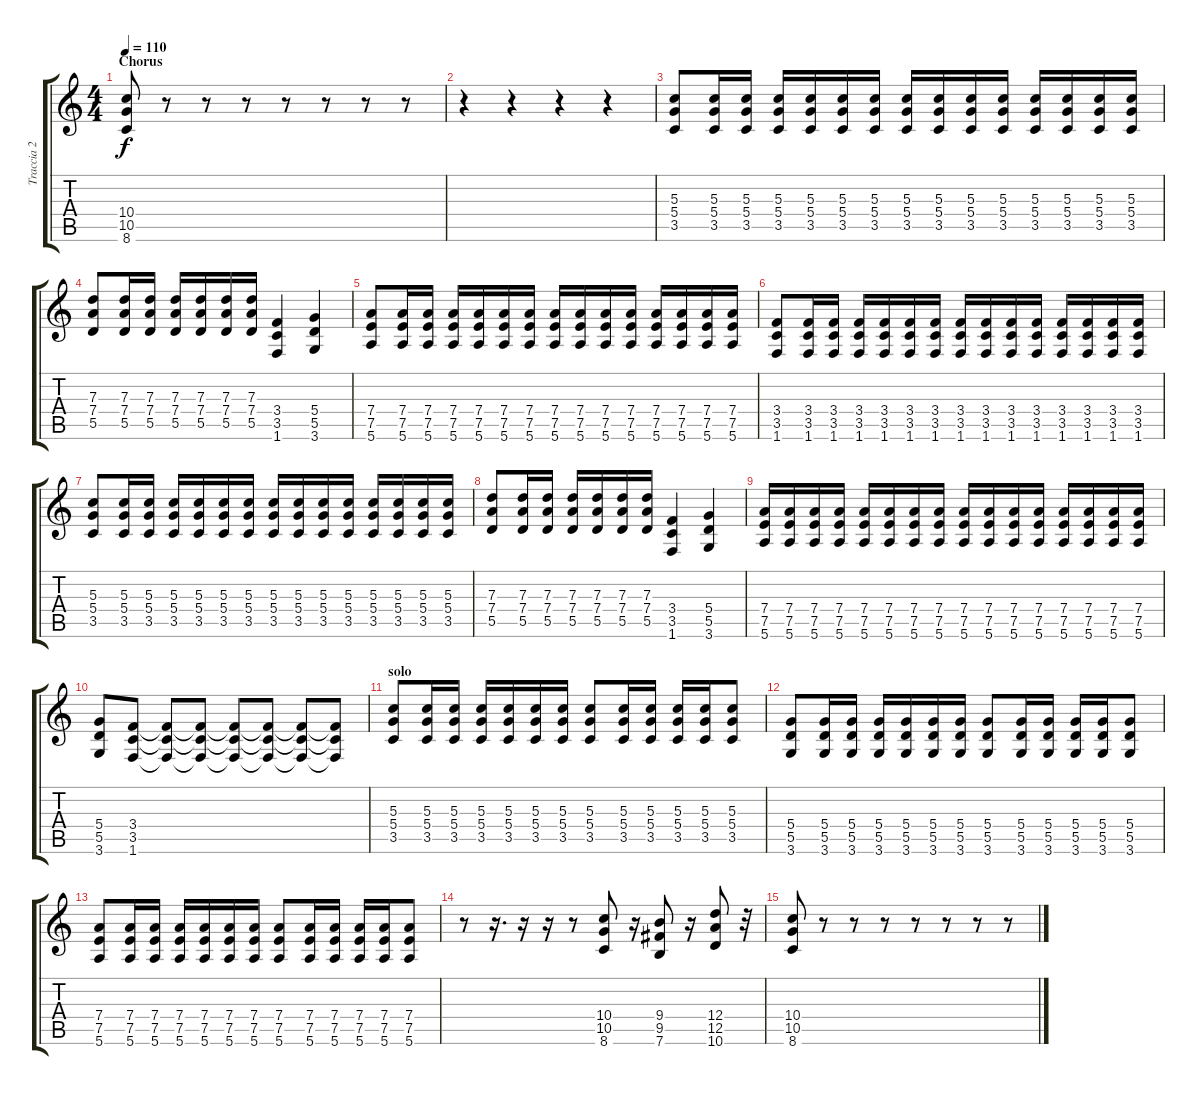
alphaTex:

\track ("Traccia 2" "Traccia 2") {instrument distortionguitar}
\staff {score tabs}
\tuning (E4 B3 G3 D3 A2 E2) {hide}
\ts (4 4)
\section ("" "Chorus")
\tempo 110
\clef g2
\ks c
(10.4 10.5 8.6).8{dy f} r.8 r.8 r.8 r.8 r.8 r.8 r.8 |
r.4 r.4 r.4 r.4 |
(5.3 5.4 3.5).8 (5.3 5.4 3.5).16 (5.3 5.4 3.5).16 (5.3 5.4 3.5).16 (5.3 5.4 3.5).16 (5.3 5.4 3.5).16 (5.3 5.4 3.5).16 (5.3 5.4 3.5).16 (5.3 5.4 3.5).16 (5.3 5.4 3.5).16 (5.3 5.4 3.5).16 (5.3 5.4 3.5).16 (5.3 5.4 3.5).16 (5.3 5.4 3.5).16 (5.3 5.4 3.5).16 |
(7.3 7.4 5.5).8 (7.3 7.4 5.5).16 (7.3 7.4 5.5).16 (7.3 7.4 5.5).16 (7.3 7.4 5.5).16 (7.3 7.4 5.5).16 (7.3 7.4 5.5).16 (3.4 3.5 1.6).4 (5.4 5.5 3.6).4 |
(7.4 7.5 5.6).8 (7.4 7.5 5.6).16 (7.4 7.5 5.6).16 (7.4 7.5 5.6).16 (7.4 7.5 5.6).16 (7.4 7.5 5.6).16 (7.4 7.5 5.6).16 (7.4 7.5 5.6).16 (7.4 7.5 5.6).16 (7.4 7.5 5.6).16 (7.4 7.5 5.6).16 (7.4 7.5 5.6).16 (7.4 7.5 5.6).16 (7.4 7.5 5.6).16 (7.4 7.5 5.6).16 |
(3.4 3.5 1.6).8 (3.4 3.5 1.6).16 (3.4 3.5 1.6).16 (3.4 3.5 1.6).16 (3.4 3.5 1.6).16 (3.4 3.5 1.6).16 (3.4 3.5 1.6).16 (3.4 3.5 1.6).16 (3.4 3.5 1.6).16 (3.4 3.5 1.6).16 (3.4 3.5 1.6).16 (3.4 3.5 1.6).16 (3.4 3.5 1.6).16 (3.4 3.5 1.6).16 (3.4 3.5 1.6).16 |
(5.3 5.4 3.5).8 (5.3 5.4 3.5).16 (5.3 5.4 3.5).16 (5.3 5.4 3.5).16 (5.3 5.4 3.5).16 (5.3 5.4 3.5).16 (5.3 5.4 3.5).16 (5.3 5.4 3.5).16 (5.3 5.4 3.5).16 (5.3 5.4 3.5).16 (5.3 5.4 3.5).16 (5.3 5.4 3.5).16 (5.3 5.4 3.5).16 (5.3 5.4 3.5).16 (5.3 5.4 3.5).16 |
(7.3 7.4 5.5).8 (7.3 7.4 5.5).16 (7.3 7.4 5.5).16 (7.3 7.4 5.5).16 (7.3 7.4 5.5).16 (7.3 7.4 5.5).16 (7.3 7.4 5.5).16 (3.4 3.5 1.6).4 (5.4 5.5 3.6).4 |
(7.4 7.5 5.6).16 (7.4 7.5 5.6).16 (7.4 7.5 5.6).16 (7.4 7.5 5.6).16 (7.4 7.5 5.6).16 (7.4 7.5 5.6).16 (7.4 7.5 5.6).16 (7.4 7.5 5.6).16 (7.4 7.5 5.6).16 (7.4 7.5 5.6).16 (7.4 7.5 5.6).16 (7.4 7.5 5.6).16 (7.4 7.5 5.6).16 (7.4 7.5 5.6).16 (7.4 7.5 5.6).16 (7.4 7.5 5.6).16 |
(5.4 5.5 3.6).8 (3.4 3.5 1.6).8 (3.4{t} 3.5{t} 1.6{t}).8 (3.4{t} 3.5{t} 1.6{t}).8 (3.4{t} 3.5{t} 1.6{t}).8 (3.4{t} 3.5{t} 1.6{t}).8 (3.4{t} 3.5{t} 1.6{t}).8 (3.4{t} 3.5{t} 1.6{t}).8 |
\section ("" "solo")
(5.3 5.4 3.5).8 (5.3 5.4 3.5).16 (5.3 5.4 3.5).16 (5.3 5.4 3.5).16 (5.3 5.4 3.5).16 (5.3 5.4 3.5).16 (5.3 5.4 3.5).16 (5.3 5.4 3.5).8 (5.3 5.4 3.5).16 (5.3 5.4 3.5).16 (5.3 5.4 3.5).16 (5.3 5.4 3.5).16 (5.3 5.4 3.5).8 |
(5.4 5.5 3.6).8 (5.4 5.5 3.6).16 (5.4 5.5 3.6).16 (5.4 5.5 3.6).16 (5.4 5.5 3.6).16 (5.4 5.5 3.6).16 (5.4 5.5 3.6).16 (5.4 5.5 3.6).8 (5.4 5.5 3.6).16 (5.4 5.5 3.6).16 (5.4 5.5 3.6).16 (5.4 5.5 3.6).16 (5.4 5.5 3.6).8 |
\section ("" "")
(7.4 7.5 5.6).8 (7.4 7.5 5.6).16 (7.4 7.5 5.6).16 (7.4 7.5 5.6).16 (7.4 7.5 5.6).16 (7.4 7.5 5.6).16 (7.4 7.5 5.6).16 (7.4 7.5 5.6).8 (7.4 7.5 5.6).16 (7.4 7.5 5.6).16 (7.4 7.5 5.6).16 (7.4 7.5 5.6).16 (7.4 7.5 5.6).8 |
r.8 r.16{d} r.16 r.16 r.8 (10.4 10.5 8.6).8 r.16 (9.4 9.5 7.6).8 r.16 (12.4 12.5 10.6).8 r.32 |
(10.4 10.5 8.6).8 r.8 r.8 r.8 r.8 r.8 r.8 r.8
